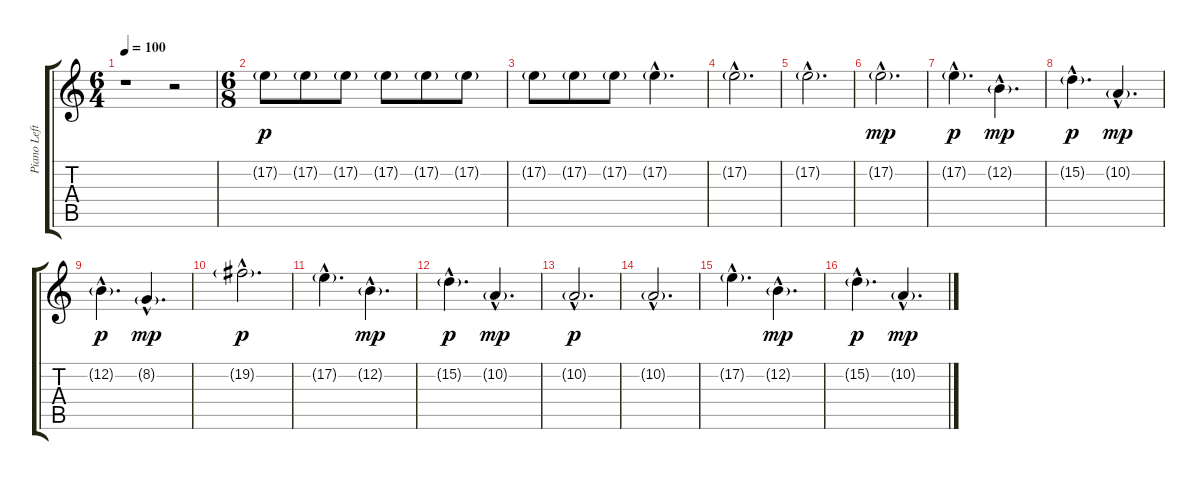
\track ("Piano Left/Dub" "Piano Left") {instrument acousticgrandpiano}
\staff {score tabs}
\tuning (E4 B3 G3 D3 A2 E2) {hide}
\ts (6 4)
\tempo 100
\clef g2
\ks c
r.1{dy f} r.2 |
\ts (6 8)
17.2{g}.8{dy p balance 13 instrument distortionguitar} 17.2{g}.8 17.2{g}.8 17.2{g}.8 17.2{g}.8 17.2{g}.8 |
17.2{g}.8 17.2{g}.8 17.2{g}.8 17.2{g hac}.4{d} |
17.2{g hac}.2{d} |
17.2{g hac}.2{d} |
17.2{g hac}.2{d dy mp} |
17.2{g hac}.4{d dy p} 12.2{g hac}.4{d dy mp} |
15.2{g hac}.4{d dy p} 10.2{g hac}.4{d dy mp} |
12.2{g hac}.4{d dy p} 8.2{g hac}.4{d dy mp} |
19.2{g hac}.2{d dy p} |
17.2{g hac}.4{d} 12.2{g hac}.4{d dy mp} |
15.2{g hac}.4{d dy p} 10.2{g hac}.4{d dy mp} |
10.2{g hac}.2{d dy p} |
10.2{g hac}.2{d} |
17.2{g hac}.4{d} 12.2{g hac}.4{d dy mp} |
15.2{g hac}.4{d dy p} 10.2{g hac}.4{d dy mp}
